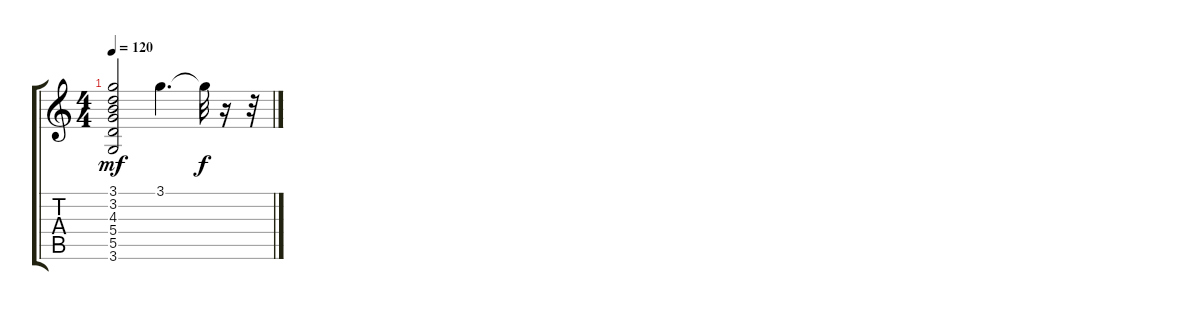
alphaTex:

\track "" {instrument acousticguitarsteel}
\staff {score tabs}
\tuning (E4 B3 G3 D3 A2 E2) {hide}
\ts (4 4)
\tempo 120
\clef g2
\ks c
(3.1 3.2 4.3 5.4 5.5 3.6).2{dy mf} 3.1.4{d} 3.1{t}.32{dy f} r.16 r.32
